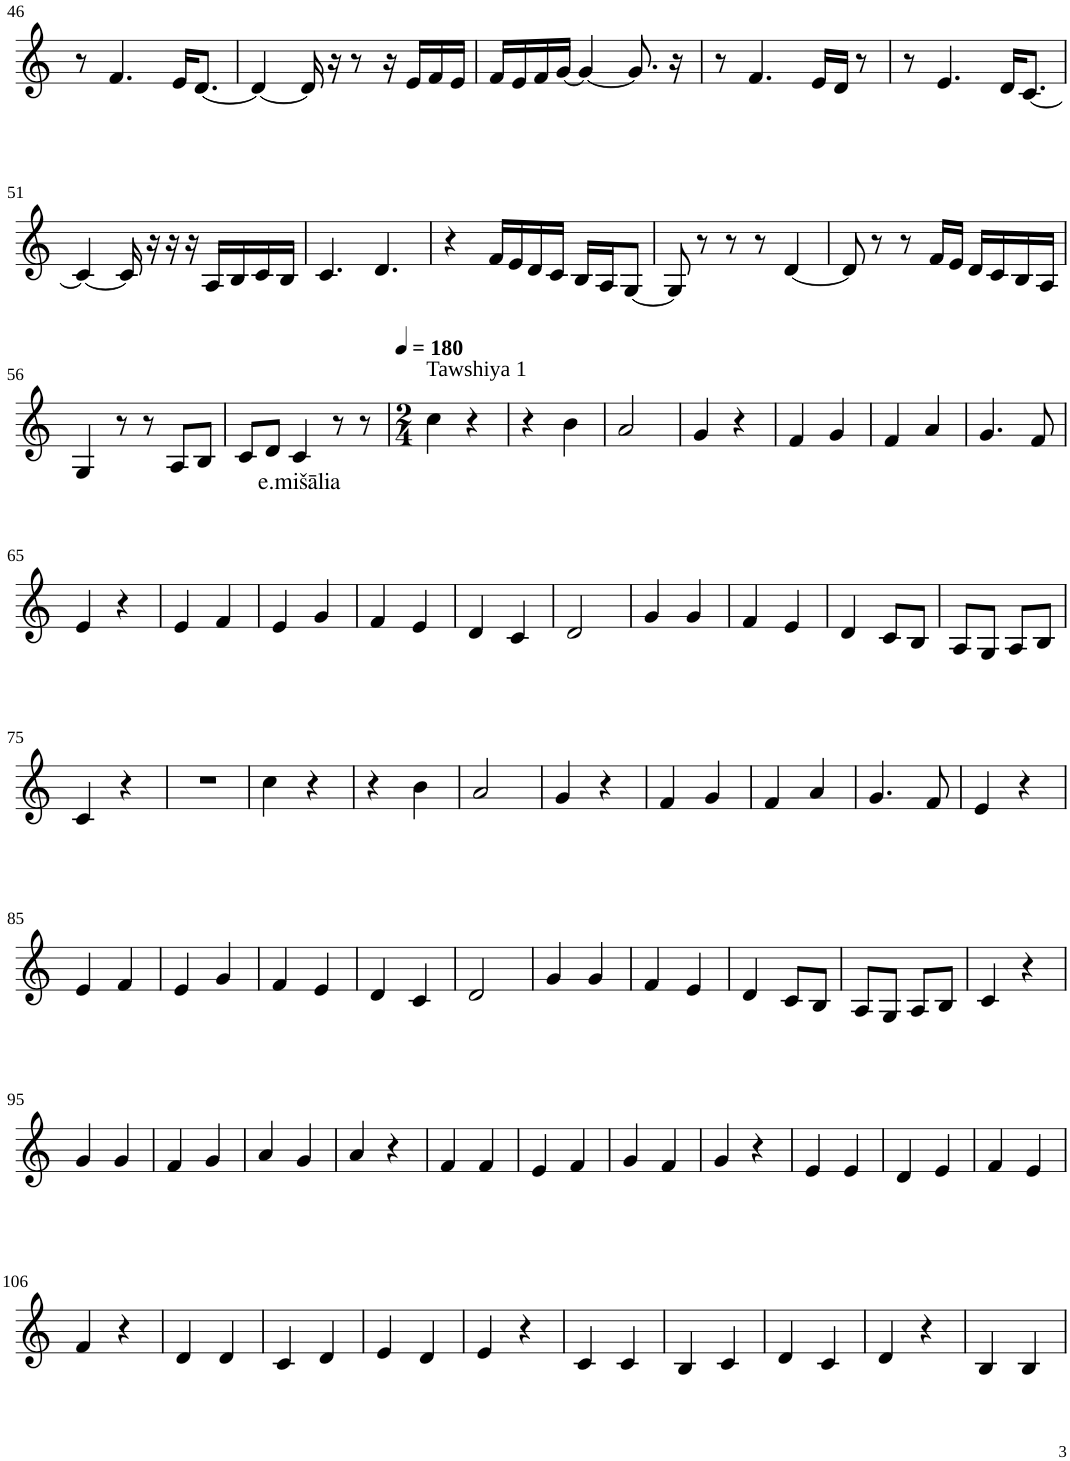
**kern	**text
*part1	*part1
*staff1	*staff1
*I"Violin	*
!!LO:PB:g=z
*clefG2	*
*k[]	*
*M3/4	*
=46	=46
8r	.
4.f/	.
16e/KL	.
[8.d/J	.
=47	=47
4d/_	.
16d/]	.
16r	.
8r	.
16r	.
16e/LL	.
16f/	.
16e/JJ	.
=48	=48
16f/LL	.
16e/	.
16f/	.
[16g/JJ	.
4g/_	.
8.g/]	.
16r	.
=49	=49
8r	.
4.f/	.
16e/LL	.
16d/JJ	.
8r	.
=50	=50
8r	.
4.e/	.
16d/KL	.
[8.c/J	.
!!LO:LB:g=z
=51	=51
4c/_	.
16c/]	.
16r	.
16r	.
16r	.
16A/LL	.
16B/	.
16c/	.
16B/JJ	.
=52	=52
4.c/	.
4.d/	.
=53	=53
4r	.
16f/LL	.
16e/	.
16d/	.
16c/JJ	.
16B/LL	.
16A/J	.
[8G/J	.
=54	=54
8G/]	.
8r	.
8r	.
8r	.
[4d/	.
=55	=55
8d/]	.
8r	.
8r	.
16f/LL	.
16e/JJ	.
16d/LL	.
16c/	.
16B/	.
16A/JJ	.
!!LO:LB:g=z
=56	=56
4G/	.
8r	.
8r	.
8A/L	.
8B/J	.
=57	=57
8c/L	.
8d/J	.
!	!LO:LY:b
4c/	e.mišālia
8r	.
8r	.
=58	=58
*M2/4	*
*MM180	*
!LO:TX:a:t=Tawshiya 1	!
4cc\	.
4r	.
=59	=59
4r	.
4b\	.
=60	=60
2a/	.
=61	=61
4g/	.
4r	.
=62	=62
4f/	.
4g/	.
=63	=63
4f/	.
4a/	.
=64	=64
4.g/	.
8f/	.
!!LO:LB:g=z
=65	=65
4e/	.
4r	.
=66	=66
4e/	.
4f/	.
=67	=67
4e/	.
4g/	.
=68	=68
4f/	.
4e/	.
=69	=69
4d/	.
4c/	.
=70	=70
2d/	.
=71	=71
4g/	.
4g/	.
=72	=72
4f/	.
4e/	.
=73	=73
4d/	.
8c/L	.
8B/J	.
=74	=74
8A/L	.
8G/J	.
8A/L	.
8B/J	.
!!LO:LB:g=z
=75	=75
4c/	.
4r	.
=76	=76
2r	.
=77	=77
4cc\	.
4r	.
=78	=78
4r	.
4b\	.
=79	=79
2a/	.
=80	=80
4g/	.
4r	.
=81	=81
4f/	.
4g/	.
=82	=82
4f/	.
4a/	.
=83	=83
4.g/	.
8f/	.
=84	=84
4e/	.
4r	.
!!LO:LB:g=z
=85	=85
4e/	.
4f/	.
=86	=86
4e/	.
4g/	.
=87	=87
4f/	.
4e/	.
=88	=88
4d/	.
4c/	.
=89	=89
2d/	.
=90	=90
4g/	.
4g/	.
=91	=91
4f/	.
4e/	.
=92	=92
4d/	.
8c/L	.
8B/J	.
=93	=93
8A/L	.
8G/J	.
8A/L	.
8B/J	.
=94	=94
4c/	.
4r	.
!!LO:LB:g=z
=95	=95
4g/	.
4g/	.
=96	=96
4f/	.
4g/	.
=97	=97
4a/	.
4g/	.
=98	=98
4a/	.
4r	.
=99	=99
4f/	.
4f/	.
=100	=100
4e/	.
4f/	.
=101	=101
4g/	.
4f/	.
=102	=102
4g/	.
4r	.
=103	=103
4e/	.
4e/	.
=104	=104
4d/	.
4e/	.
=105	=105
4f/	.
4e/	.
!!LO:LB:g=z
=106	=106
4f/	.
4r	.
=107	=107
4d/	.
4d/	.
=108	=108
4c/	.
4d/	.
=109	=109
4e/	.
4d/	.
=110	=110
4e/	.
4r	.
=111	=111
4c/	.
4c/	.
=112	=112
4B/	.
4c/	.
=113	=113
4d/	.
4c/	.
=114	=114
4d/	.
4r	.
=115	=115
4B/	.
4B/	.
=	=
*-	*-
